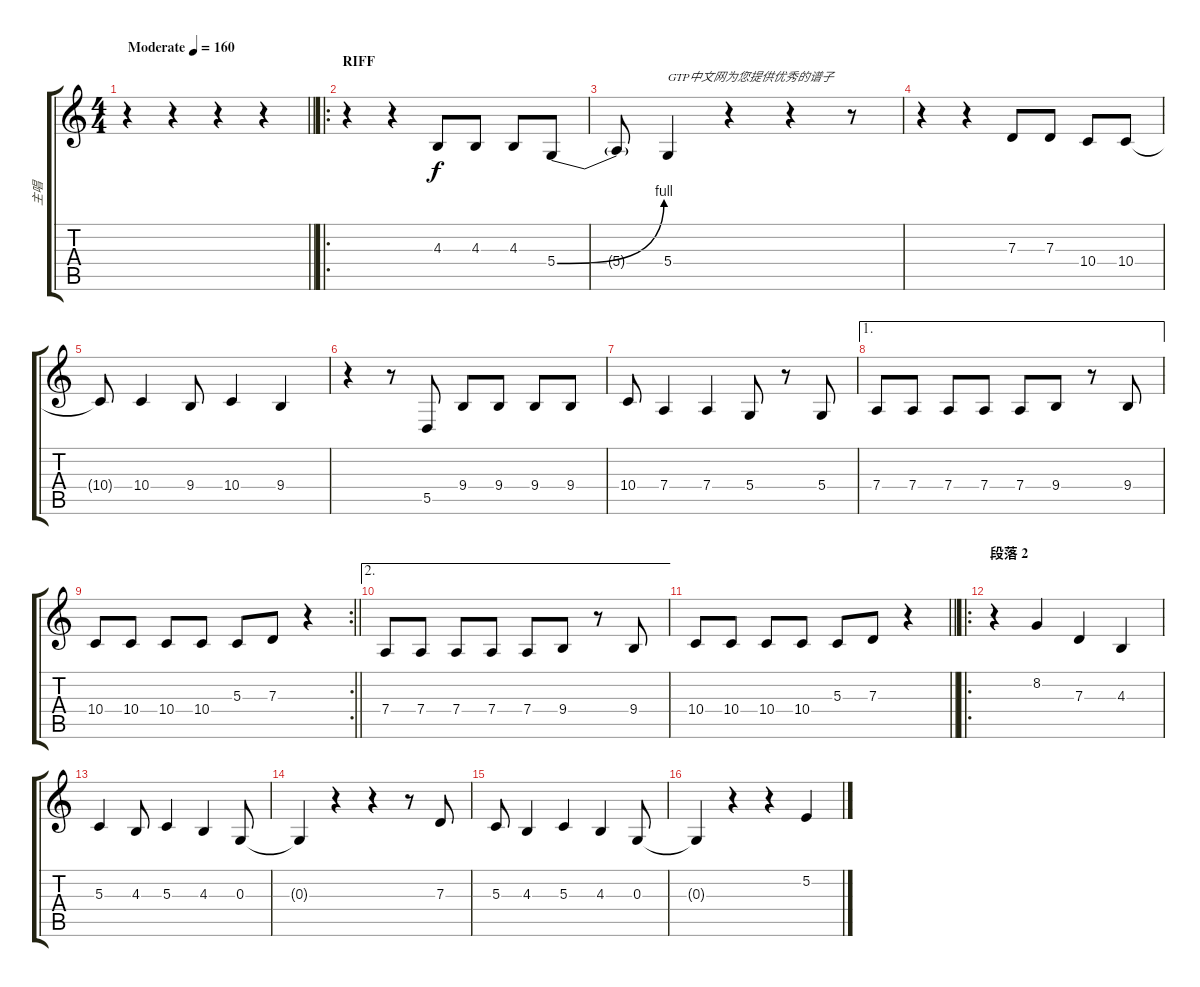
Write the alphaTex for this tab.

\track ("主唱" "主唱") {instrument oboe}
\staff {score tabs}
\tuning (E4 B3 G3 D3 A2 E2) {hide}
\ts (4 4)
\tempo (160 "Moderate")
\clef g2
\barLineRight lightlight
\ks c
r.4{dy f instrument oboe} r.4 r.4 r.4 |
\ro
\section ("" "RIFF")
r.4 r.4 4.3.8 4.3.8 4.3.8 5.4{be (bend 0 0 60 4)}.8 |
5.4{t}.8 5.4.4{txt "GTP中文网为您提供优秀的谱子"} r.4 r.4 r.8 |
r.4 r.4 7.3.8 7.3.8 10.4.8 10.4.8 |
10.4{t}.8 10.4.4 9.4.8 10.4.4 9.4.4 |
r.4 r.8 5.5.8 9.4.8 9.4.8 9.4.8 9.4.8 |
10.4.8 7.4.4 7.4.4 5.4.8 r.8 5.4.8 |
\ae 1
7.4.8 7.4.8 7.4.8 7.4.8 7.4.8 9.4.8 r.8 9.4.8 |
\rc 2
\barLineRight lightlight
10.4.8 10.4.8 10.4.8 10.4.8 5.3.8 7.3.8 r.4 |
\ae 2
7.4.8 7.4.8 7.4.8 7.4.8 7.4.8 9.4.8 r.8 9.4.8 |
\barLineRight lightlight
10.4.8 10.4.8 10.4.8 10.4.8 5.3.8 7.3.8 r.4 |
\ro
\section ("" "段落 2")
r.4 8.2.4 7.3.4 4.3.4 |
5.3.4 4.3.8 5.3.4 4.3.4 0.3.8 |
0.3{t}.4 r.4 r.4 r.8 7.3.8 |
5.3.8 4.3.4 5.3.4 4.3.4 0.3.8 |
0.3{t}.4 r.4 r.4 5.2.4
